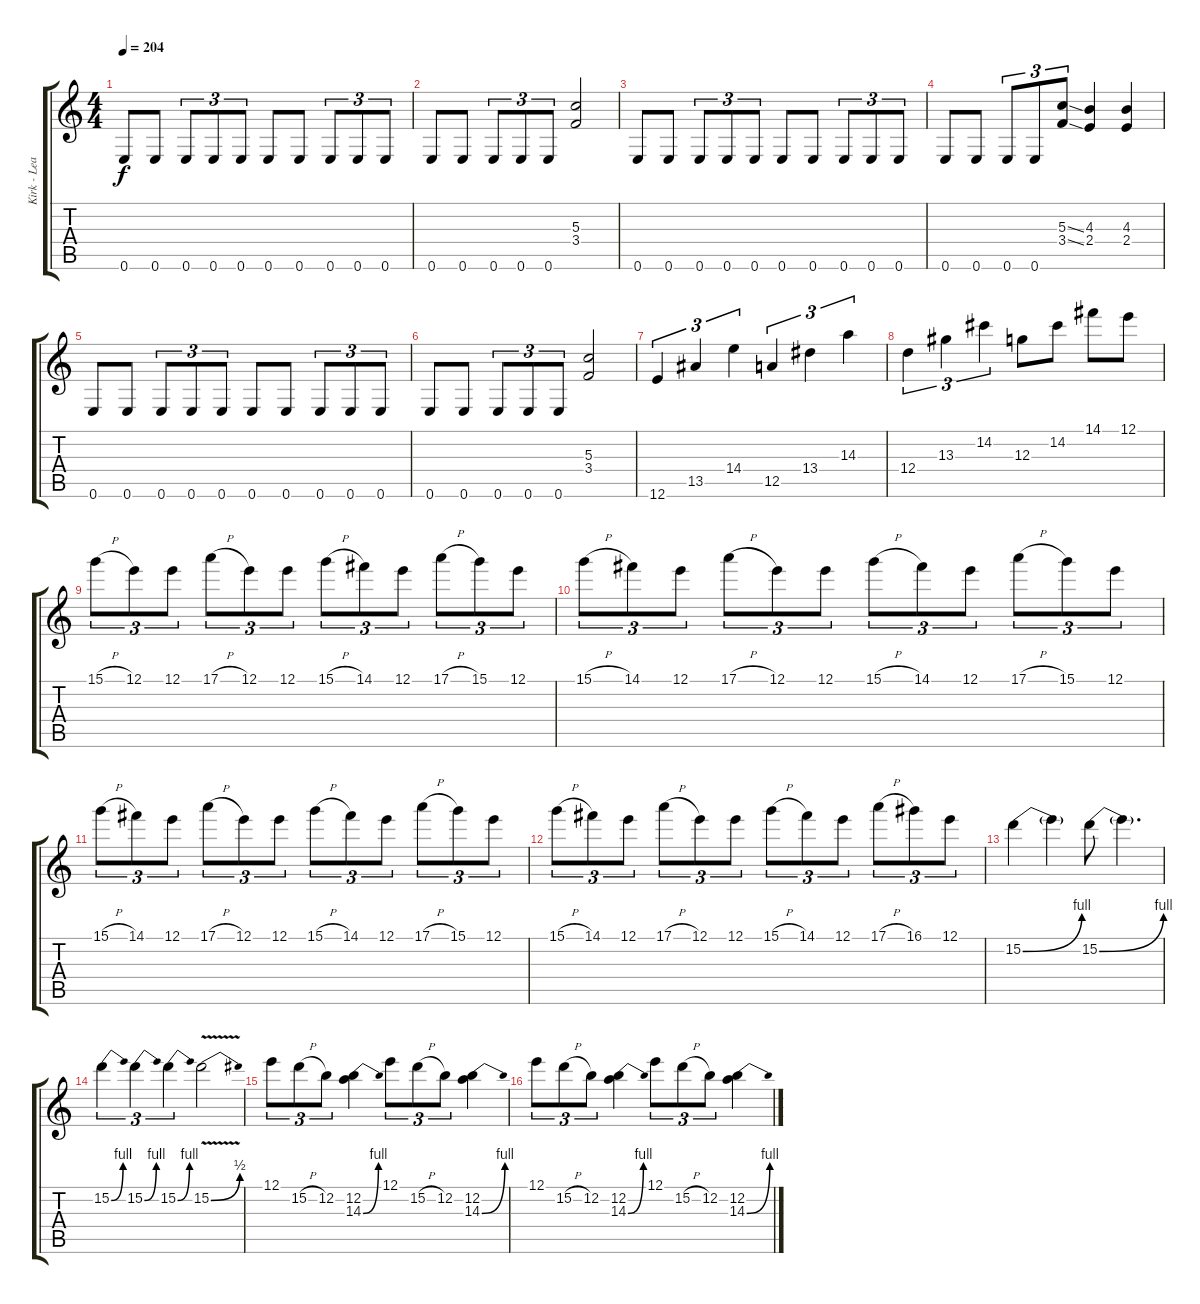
\track ("Kirk - Lead Guitar" "Kirk - Lea") {solo instrument distortionguitar}
\staff {score tabs}
\tuning (E4 B3 G3 D3 A2 E2) {hide}
\ts (4 4)
\tempo 204
\clef g2
\ks c
0.6.8{dy f} 0.6.8 0.6.8{tu (3 2)} 0.6.8{tu (3 2)} 0.6.8{tu (3 2)} 0.6.8 0.6.8 0.6.8{tu (3 2)} 0.6.8{tu (3 2)} 0.6.8{tu (3 2)} |
0.6.8 0.6.8 0.6.8{tu (3 2)} 0.6.8{tu (3 2)} 0.6.8{tu (3 2)} (5.3 3.4).2 |
0.6.8 0.6.8 0.6.8{tu (3 2)} 0.6.8{tu (3 2)} 0.6.8{tu (3 2)} 0.6.8 0.6.8 0.6.8{tu (3 2)} 0.6.8{tu (3 2)} 0.6.8{tu (3 2)} |
0.6.8 0.6.8 0.6.8{tu (3 2)} 0.6.8{tu (3 2)} (5.3{ss} 3.4{ss}).8{tu (3 2)} (4.3 2.4).4 (4.3 2.4).4 |
0.6.8 0.6.8 0.6.8{tu (3 2)} 0.6.8{tu (3 2)} 0.6.8{tu (3 2)} 0.6.8 0.6.8 0.6.8{tu (3 2)} 0.6.8{tu (3 2)} 0.6.8{tu (3 2)} |
0.6.8 0.6.8 0.6.8{tu (3 2)} 0.6.8{tu (3 2)} 0.6.8{tu (3 2)} (5.3 3.4).2 |
12.6.4{tu (3 2) volume 13 balance 8} 13.5.4{tu (3 2)} 14.4.4{tu (3 2)} 12.5.4{tu (3 2)} 13.4.4{tu (3 2)} 14.3.4{tu (3 2)} |
12.4.4{tu (3 2)} 13.3.4{tu (3 2)} 14.2.4{tu (3 2)} 12.3.8 14.2.8 14.1.8 12.1.8 |
15.1{h}.8{tu (3 2)} 12.1.8{tu (3 2)} 12.1.8{tu (3 2)} 17.1{h}.8{tu (3 2)} 12.1.8{tu (3 2)} 12.1.8{tu (3 2)} 15.1{h}.8{tu (3 2)} 14.1.8{tu (3 2)} 12.1.8{tu (3 2)} 17.1{h}.8{tu (3 2)} 15.1.8{tu (3 2)} 12.1.8{tu (3 2)} |
15.1{h}.8{tu (3 2)} 14.1.8{tu (3 2)} 12.1.8{tu (3 2)} 17.1{h}.8{tu (3 2)} 12.1.8{tu (3 2)} 12.1.8{tu (3 2)} 15.1{h}.8{tu (3 2)} 14.1.8{tu (3 2)} 12.1.8{tu (3 2)} 17.1{h}.8{tu (3 2)} 15.1.8{tu (3 2)} 12.1.8{tu (3 2)} |
15.1{h}.8{tu (3 2)} 14.1.8{tu (3 2)} 12.1.8{tu (3 2)} 17.1{h}.8{tu (3 2)} 12.1.8{tu (3 2)} 12.1.8{tu (3 2)} 15.1{h}.8{tu (3 2)} 14.1.8{tu (3 2)} 12.1.8{tu (3 2)} 17.1{h}.8{tu (3 2)} 15.1.8{tu (3 2)} 12.1.8{tu (3 2)} |
15.1{h}.8{tu (3 2)} 14.1.8{tu (3 2)} 12.1.8{tu (3 2)} 17.1{h}.8{tu (3 2)} 12.1.8{tu (3 2)} 12.1.8{tu (3 2)} 15.1{h}.8{tu (3 2)} 14.1.8{tu (3 2)} 12.1.8{tu (3 2)} 17.1{h}.8{tu (3 2)} 16.1.8{tu (3 2)} 12.1.8{tu (3 2)} |
15.2{be (bend 0 0 60 4)}.4 15.2{t}.4 15.2{be (bend 0 0 60 4)}.8 15.2{t}.4{d} |
15.2{be (bend 0 0 60 4)}.4{tu (3 2)} 15.2{be (bend 0 0 60 4)}.4{tu (3 2)} 15.2{be (bend 0 0 60 4)}.4{tu (3 2)} 15.2{be (bend 0 0 60 2) v}.2 |
12.1.8{tu (3 2)} 15.2{h}.8{tu (3 2)} 12.2.8{tu (3 2)} (12.2 14.3{be (bend 0 0 60 4)}).4 12.1.8{tu (3 2)} 15.2{h}.8{tu (3 2)} 12.2.8{tu (3 2)} (12.2 14.3{be (bend 0 0 60 4)}).4 |
12.1.8{tu (3 2)} 15.2{h}.8{tu (3 2)} 12.2.8{tu (3 2)} (12.2 14.3{be (bend 0 0 60 4)}).4 12.1.8{tu (3 2)} 15.2{h}.8{tu (3 2)} 12.2.8{tu (3 2)} (12.2 14.3{be (bend 0 0 60 4)}).4
